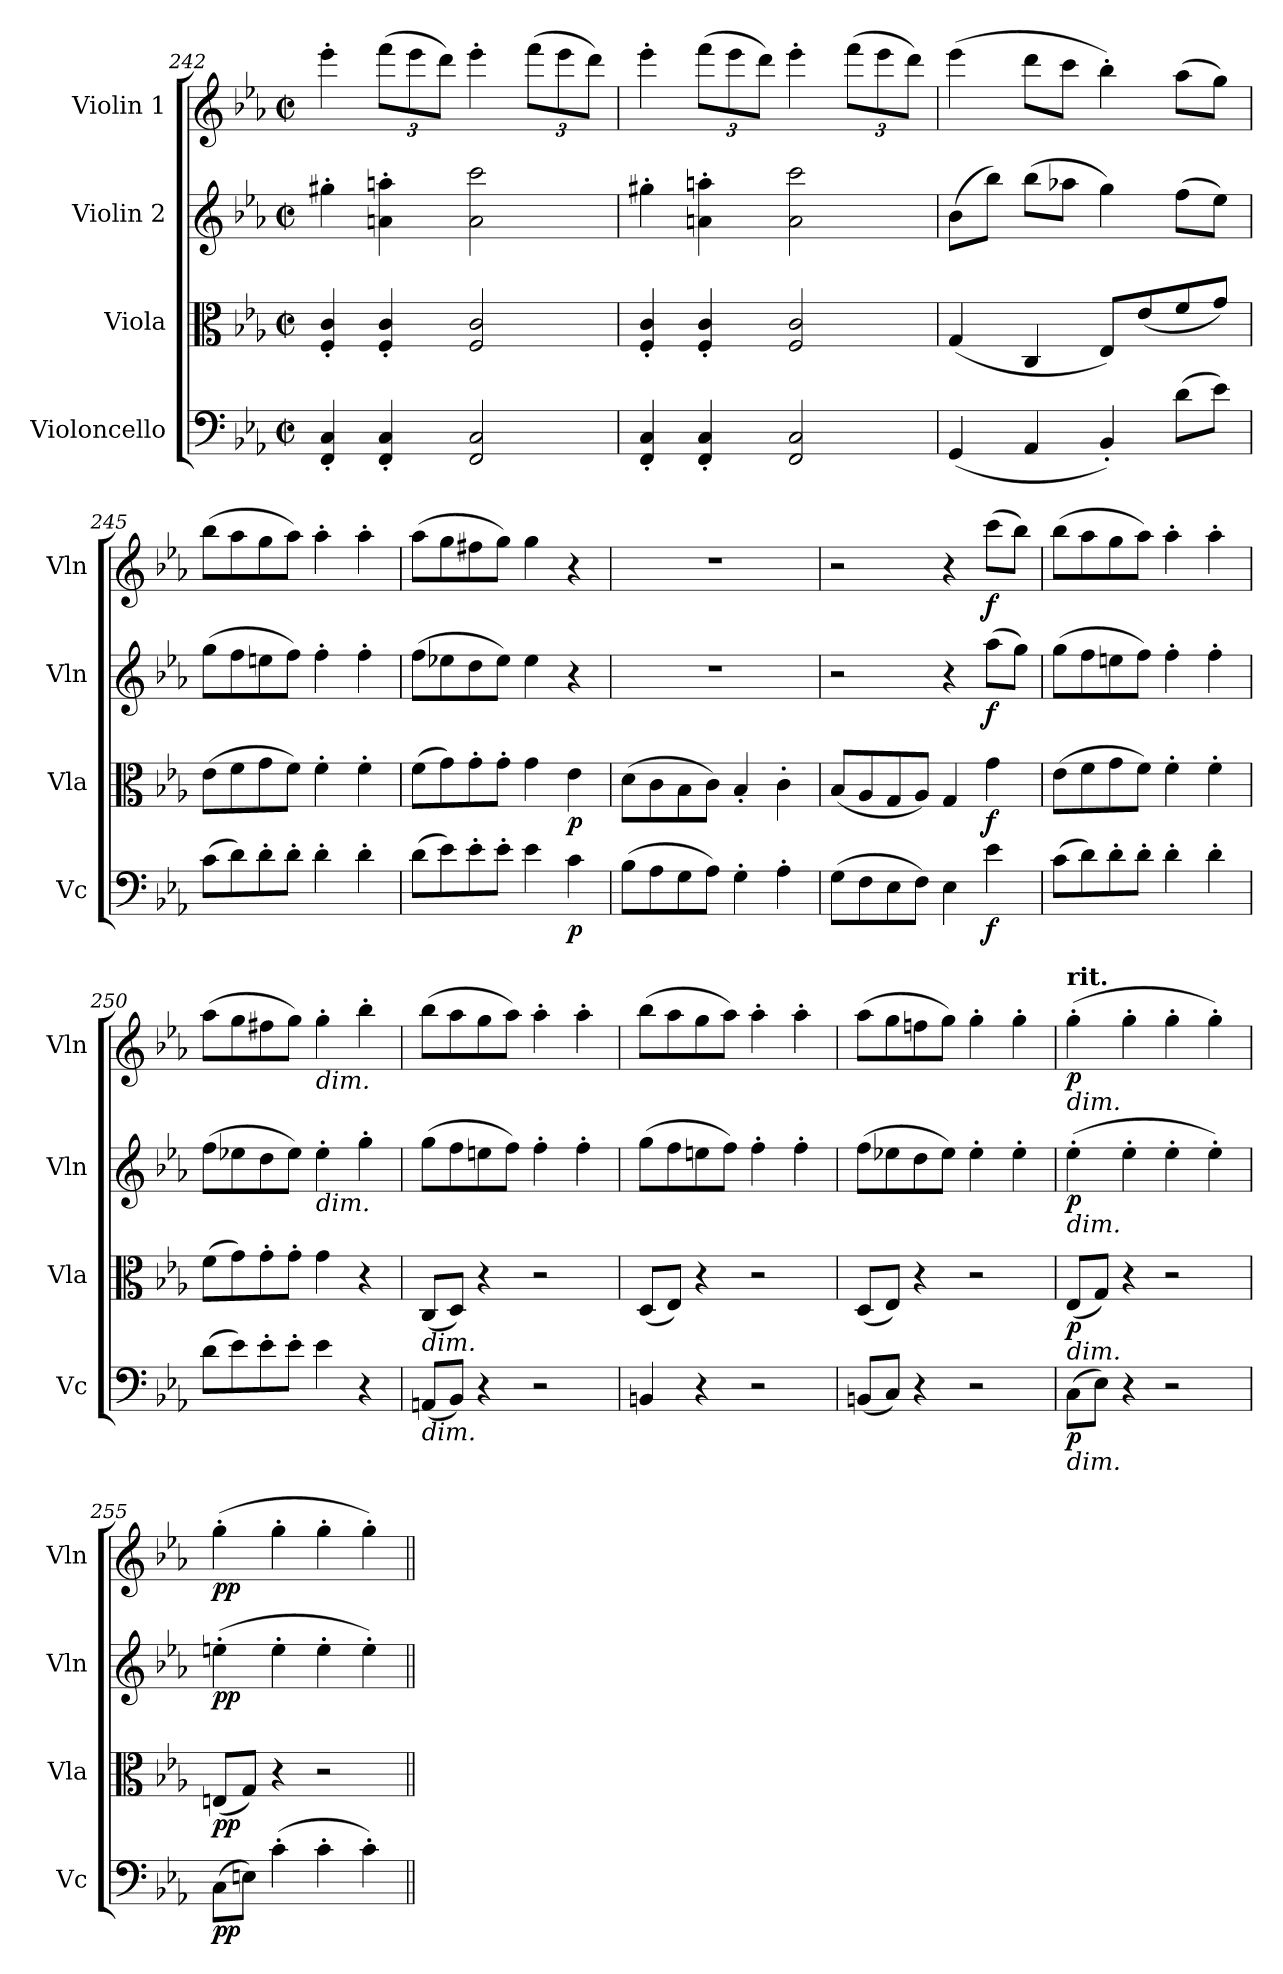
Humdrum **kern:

**kern	**dynam	**kern	**dynam	**kern	**dynam	**kern	**dynam
*part4	*part4	*part3	*part3	*part2	*part2	*part1	*part1
*staff4	*staff4	*staff3	*staff3	*staff2	*staff2	*staff1	*staff1
*I"Violoncello	*	*I"Viola	*	*I"Violin 2	*	*I"Violin 1	*
*I'Vc	*	*I'Vla	*	*I'Vln	*	*I'Vln	*
*clefF4	*	*clefC3	*	*clefG2	*	*clefG2	*
*k[b-e-a-]	*	*k[b-e-a-]	*	*k[b-e-a-]	*	*k[b-e-a-]	*
*M2/2	*	*M2/2	*	*M2/2	*	*M2/2	*
*met(c|)	*	*met(c|)	*	*met(c|)	*	*met(c|)	*
=242	=242	=242	=242	=242	=242	=242	=242
4FF/' 4C/'	.	4F/' 4c/'	.	4gg#X'\	.	4eee-'\	.
*	*	*	*	*	*	*Xbrackettup	*
4FF/' 4C/'	.	4F/' 4c/'	.	4an\' 4aan\'	.	(12fff\L	.
.	.	.	.	.	.	12eee-\	.
.	.	.	.	.	.	12ddd\J)	.
2FF/ 2C/	.	2F/ 2c/	.	2a\ 2ccc\	.	4eee-'\	.
.	.	.	.	.	.	(12fff\L	.
.	.	.	.	.	.	12eee-\	.
.	.	.	.	.	.	12ddd\J)	.
=243	=243	=243	=243	=243	=243	=243	=243
4FF/' 4C/'	.	4F/' 4c/'	.	4gg#X'\	.	4eee-'\	.
4FF/' 4C/'	.	4F/' 4c/'	.	4an\' 4aan\'	.	(12fff\L	.
.	.	.	.	.	.	12eee-\	.
.	.	.	.	.	.	12ddd\J)	.
2FF/ 2C/	.	2F/ 2c/	.	2a\ 2ccc\	.	4eee-'\	.
.	.	.	.	.	.	(12fff\L	.
.	.	.	.	.	.	12eee-\	.
.	.	.	.	.	.	12ddd\J)	.
=244	=244	=244	=244	=244	=244	=244	=244
(4GG/	.	(4G/	.	(8b-\L	.	(4eee-\	.
.	.	.	.	8bb-\J)	.	.	.
4AA-/	.	4C/	.	(8bb-\L	.	8ddd\L	.
.	.	.	.	8aa-X\J	.	8ccc\J	.
4BB-'/)	.	8E-/L)	.	4gg\)	.	4bb-'\)	.
.	.	(8e-/	.	.	.	.	.
(8d\L	.	8f/	.	(8ff\L	.	(8aa-\L	.
8e-\J)	.	8g/J)	.	8ee-\J)	.	8gg\J)	.
=245	=245	=245	=245	=245	=245	=245	=245
(8c\L	.	(8e-\L	.	(8gg\L	.	(8bb-\L	.
8d\)	.	8f\	.	8ff\	.	8aa-\	.
8d'\	.	8g\	.	8een\	.	8gg\	.
8d'\J	.	8f\J)	.	8ff\J)	.	8aa-\J)	.
4d'\	.	4f'\	.	4ff'\	.	4aa-'\	.
4d'\	.	4f'\	.	4ff'\	.	4aa-'\	.
=246	=246	=246	=246	=246	=246	=246	=246
(8d\L	.	(8f\L	.	(8ff\L	.	(8aa-\L	.
8e-\)	.	8g\)	.	8ee-X\	.	8gg\	.
8e-'\	.	8g'\	.	8dd\	.	8ff#X\	.
8e-'\J	.	8g'\J	.	8ee-\J)	.	8gg\J)	.
4e-\	.	4g\	.	4ee-\	.	4gg\	.
!	!LO:DY:b	!	!LO:DY:b	!	!	!	!
4c\	p	4e-\	p	4r	.	4r	.
!!LO:LB:g=z
=247	=247	=247	=247	=247	=247	=247	=247
(8B-\L	.	(8d\L	.	1r	.	1r	.
8A-\	.	8c\	.	.	.	.	.
8G\	.	8B-\	.	.	.	.	.
8A-\J)	.	8c\J)	.	.	.	.	.
4G'\	.	4B-'/	.	.	.	.	.
4A-'\	.	4c'\	.	.	.	.	.
=248	=248	=248	=248	=248	=248	=248	=248
(8G\L	.	(8B-/L	.	2r	.	2r	.
8F\	.	8A-/	.	.	.	.	.
8E-\	.	8G/	.	.	.	.	.
8F\J)	.	8A-/J)	.	.	.	.	.
4E-\	.	4G/	.	4r	.	4r	.
!	!LO:DY:b	!	!LO:DY:b	!	!LO:DY:b	!	!LO:DY:b
4e-\	f	4g\	f	(8aa-\L	f	(8ccc\L	f
.	.	.	.	8gg\J)	.	8bb-\J)	.
!!LO:LB:g=z
=249	=249	=249	=249	=249	=249	=249	=249
(8c\L	.	(8e-\L	.	(8gg\L	.	(8bb-\L	.
8d\)	.	8f\	.	8ff\	.	8aa-\	.
8d'\	.	8g\	.	8een\	.	8gg\	.
8d'\J	.	8f\J)	.	8ff\J)	.	8aa-\J)	.
4d'\	.	4f'\	.	4ff'\	.	4aa-'\	.
4d'\	.	4f'\	.	4ff'\	.	4aa-'\	.
=250	=250	=250	=250	=250	=250	=250	=250
(8d\L	.	(8f\L	.	(8ff\L	.	(8aa-\L	.
8e-\)	.	8g\)	.	8ee-X\	.	8gg\	.
8e-'\	.	8g'\	.	8dd\	.	8ff#X\	.
8e-'\J	.	8g'\J	.	8ee-\J)	.	8gg\J)	.
!	!	!	!	!	!	!LO:TX:b:i:t=dim.	!
!	!	!	!	!LO:TX:b:i:t=dim.	!	!	!
4e-\	.	4g\	.	4ee-'\	.	4gg'\	.
4r	.	4r	.	4gg'\	.	4bb-'\	.
=251	=251	=251	=251	=251	=251	=251	=251
!	!	!LO:TX:b:i:t=dim.	!	!	!	!	!
!LO:TX:b:i:t=dim.	!	!	!	!	!	!	!
(8AAn/L	.	(8C/L	.	(8gg\L	.	(8bb-\L	.
8BB-/J)	.	8D/J)	.	8ff\	.	8aa-\	.
4r	.	4r	.	8een\	.	8gg\	.
.	.	.	.	8ff\J)	.	8aa-\J)	.
2r	.	2r	.	4ff'\	.	4aa-'\	.
.	.	.	.	4ff'\	.	4aa-'\	.
=252	=252	=252	=252	=252	=252	=252	=252
4BBn/	.	(8D/L	.	(8gg\L	.	(8bb-\L	.
.	.	8E-/J)	.	8ff\	.	8aa-\	.
4r	.	4r	.	8een\	.	8gg\	.
.	.	.	.	8ff\J)	.	8aa-\J)	.
2r	.	2r	.	4ff'\	.	4aa-'\	.
.	.	.	.	4ff'\	.	4aa-'\	.
=253	=253	=253	=253	=253	=253	=253	=253
(8BBn/L	.	(8D/L	.	(8ff\L	.	(8aa-\L	.
8C/J)	.	8E-/J)	.	8ee-X\	.	8gg\	.
4r	.	4r	.	8dd\	.	8ffn\	.
.	.	.	.	8ee-\J)	.	8gg\J)	.
2r	.	2r	.	4ee-'\	.	4gg'\	.
.	.	.	.	4ee-'\	.	4gg'\	.
=254	=254	=254	=254	=254	=254	=254	=254
!	!	!	!	!	!	!LO:TX:a:B:t=rit.	!
!	!	!	!	!	!	!LO:TX:b:i:t=dim.	!
!	!	!	!	!LO:TX:b:i:t=dim.	!	!	!
!	!	!LO:TX:b:i:t=dim.	!	!	!	!	!
!LO:TX:b:i:t=dim.	!	!	!	!	!	!	!
!	!LO:DY:b	!	!LO:DY:b	!	!LO:DY:b	!	!LO:DY:b
(8C\L	p	(8E-/L	p	(4ee-'\	p	(4gg'\	p
8E-\J)	.	8G/J)	.	.	.	.	.
4r	.	4r	.	4ee-'\	.	4gg'\	.
2r	.	2r	.	4ee-'\	.	4gg'\	.
.	.	.	.	4ee-'\)	.	4gg'\)	.
=255	=255	=255	=255	=255	=255	=255	=255
!	!LO:DY:b	!	!LO:DY:b	!	!LO:DY:b	!	!LO:DY:b
(8C\L	pp	(8En/L	pp	(4een'\	pp	(4gg'\	pp
8En\J)	.	8G/J)	.	.	.	.	.
(4c'\	.	4r	.	4ee'\	.	4gg'\	.
4c'\	.	2r	.	4ee'\	.	4gg'\	.
4c'\)	.	.	.	4ee'\)	.	4gg'\)	.
=||	=||	=||	=||	=||	=||	=||	=||
*-	*-	*-	*-	*-	*-	*-	*-
